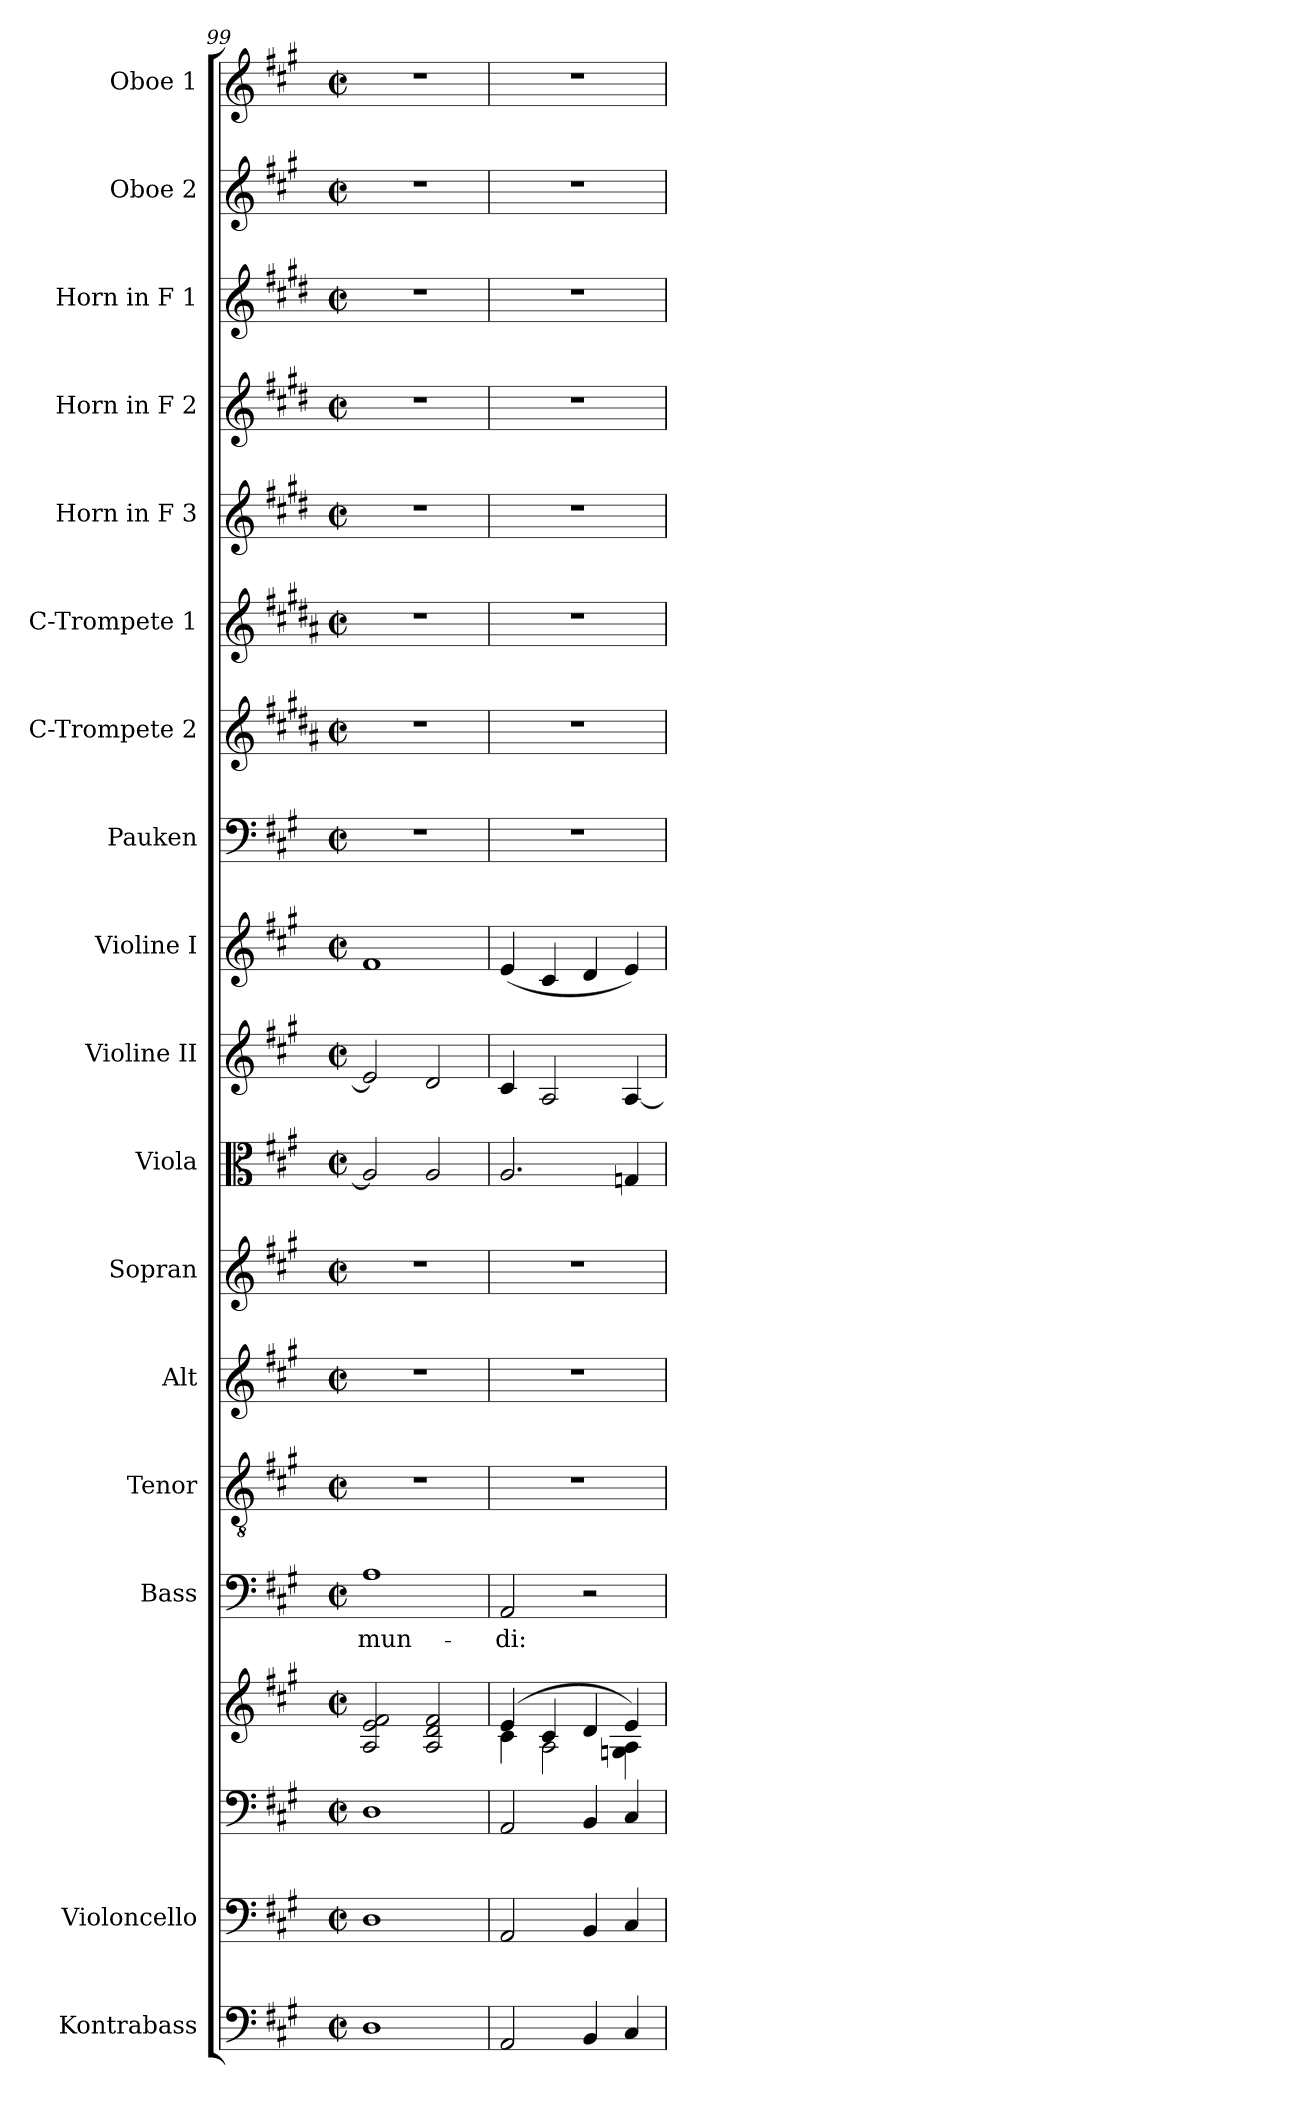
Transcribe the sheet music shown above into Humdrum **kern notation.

**kern	**kern	**kern	**kern	**kern	**text	**kern	**kern	**kern	**kern	**kern	**kern	**kern	**kern	**kern	**kern	**kern	**kern	**kern	**kern
*part18	*part17	*part16	*part16	*part15	*part15	*part14	*part13	*part12	*part11	*part10	*part9	*part8	*part7	*part6	*part5	*part4	*part3	*part2	*part1
*staff19	*staff18	*staff17	*staff16	*staff15	*staff15	*staff14	*staff13	*staff12	*staff11	*staff10	*staff9	*staff8	*staff7	*staff6	*staff5	*staff4	*staff3	*staff2	*staff1
*I"Kontrabass	*I"Violoncello	*	*	*I"Bass	*	*I"Tenor	*I"Alt	*I"Sopran	*I"Viola	*I"Violine II	*I"Violine I	*I"Pauken	*I"C-Trompete 2	*I"C-Trompete 1	*I"Horn in F 3	*I"Horn in F 2	*I"Horn in F 1	*I"Oboe 2	*I"Oboe 1
*I'Kb.	*I'Vc.	*	*	*I'B.	*	*I'T.	*I'A.	*I'S.	*I'Vla.	*I'Vl. II	*I'Vl. I	*I'Pk.	*I'C Trp. 2	*I'C Trp. 1	*	*	*	*I'Ob. 2	*I'Ob. 1
*clefF4	*clefF4	*clefF4	*clefG2	*clefF4	*	*clefGv2	*clefG2	*clefG2	*clefC3	*clefG2	*clefG2	*clefF4	*clefG2	*clefG2	*clefG2	*clefG2	*clefG2	*clefG2	*clefG2
*ITrd7c12	*	*	*	*	*	*	*	*	*	*	*	*	*ITrd1c2	*ITrd1c2	*ITrd4c7	*ITrd4c7	*ITrd4c7	*	*
*k[f#c#g#]	*k[f#c#g#]	*k[f#c#g#]	*k[f#c#g#]	*k[f#c#g#]	*	*k[f#c#g#]	*k[f#c#g#]	*k[f#c#g#]	*k[f#c#g#]	*k[f#c#g#]	*k[f#c#g#]	*k[f#c#g#]	*k[f#c#g#]	*k[f#c#g#]	*k[f#c#g#]	*k[f#c#g#]	*k[f#c#g#]	*k[f#c#g#]	*k[f#c#g#]
*A:	*A:	*A:	*A:	*A:	*	*A:	*A:	*A:	*A:	*A:	*A:	*A:	*A:	*A:	*A:	*A:	*A:	*A:	*A:
*M2/2	*M2/2	*M2/2	*M2/2	*M2/2	*	*M2/2	*M2/2	*M2/2	*M2/2	*M2/2	*M2/2	*M2/2	*M2/2	*M2/2	*M2/2	*M2/2	*M2/2	*M2/2	*M2/2
*met(c|)	*met(c|)	*met(c|)	*met(c|)	*met(c|)	*	*met(c|)	*met(c|)	*met(c|)	*met(c|)	*met(c|)	*met(c|)	*met(c|)	*met(c|)	*met(c|)	*met(c|)	*met(c|)	*met(c|)	*met(c|)	*met(c|)
=99	=99	=99	=99	=99	=99	=99	=99	=99	=99	=99	=99	=99	=99	=99	=99	=99	=99	=99	=99
!	!	!	!	!	!LO:LY:b	!	!	!	!	!	!	!	!	!	!	!	!	!	!
1DD	1D	1D	2A/ 2e/ 2f#/	1A	mun-	1r	1r	1r	2A/]	2e/]	1f#	1r	1r	1r	1r	1r	1r	1r	1r
.	.	.	2A/ 2d/ 2f#/	.	.	.	.	.	2A/	2d/	.	.	.	.	.	.	.	.	.
=100	=100	=100	=100	=100	=100	=100	=100	=100	=100	=100	=100	=100	=100	=100	=100	=100	=100	=100	=100
*	*	*	*^	*	*	*	*	*	*	*	*	*	*	*	*	*	*	*	*
!	!	!	!	!	!	!LO:LY:b	!	!	!	!	!	!	!	!	!	!	!	!	!	!
2AAA/	2AA/	2AA/	(4e/	4c#\	2AA/	-di:	1r	1r	1r	2.A/	4c#/	(<4e/	1r	1r	1r	1r	1r	1r	1r	1r
.	.	.	4c#/	2A\	.	.	.	.	.	.	2A/	4c#/	.	.	.	.	.	.	.	.
4BBB/	4BB/	4BB/	4d/	.	2r	.	.	.	.	.	.	4d/	.	.	.	.	.	.	.	.
4CC#/	4C#/	4C#/	4e/)	4Gn\ 4A\	.	.	.	.	.	4Gn/	[4A/	4e/)	.	.	.	.	.	.	.	.
*	*	*	*v	*v	*	*	*	*	*	*	*	*	*	*	*	*	*	*	*	*
=	=	=	=	=	=	=	=	=	=	=	=	=	=	=	=	=	=	=	=
*-	*-	*-	*-	*-	*-	*-	*-	*-	*-	*-	*-	*-	*-	*-	*-	*-	*-	*-	*-
